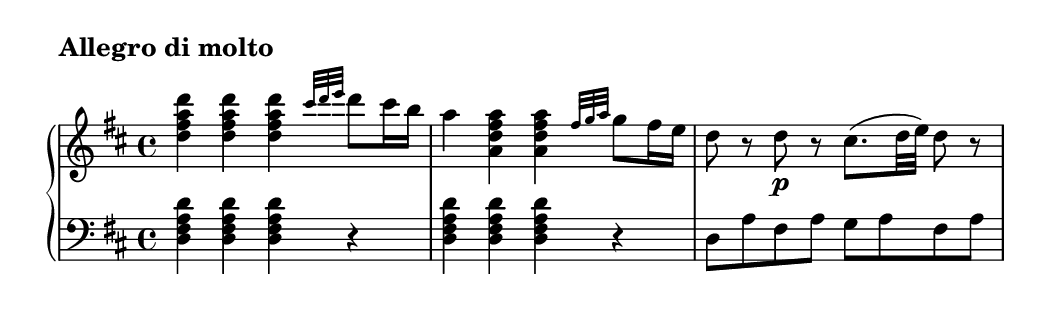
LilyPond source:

\version "2.22.2"
\header {
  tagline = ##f
}
\paper {
  paper-height = 6\cm
  paper-width = 18\cm
}
\layout {
  indent = #0
  ragged-right = ##f
}

\include "../../stylesheets/typography.ly"
\score {
  \header {
    piece = "Allegro di molto"
  }
  \new PianoStaff <<
    \new Staff \relative d''' {
      \clef "treble" \time 4/4 \key d \major
      <d a fis d>4 <d a fis d> <d a fis d> \grace { cis32 d e } d8 cis16 b |
      a4 <a fis d a> <a fis d a> \grace { fis32 g a } g8 fis16 e |
      d8 r d \p r cis8. ( d32 e ) d8 r
    }
    \new Staff \relative d' {
      \clef "bass" \time 4/4 \key d \major
      <d a fis d>4 <d a fis d> <d a fis d> r |
      <d a fis d>4 <d a fis d> <d a fis d> r |
      d,8 a' fis a g a fis a
    }
  >>
}
